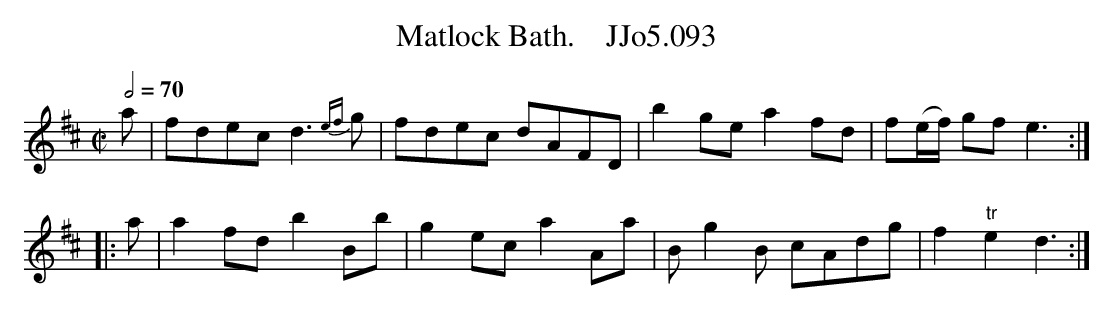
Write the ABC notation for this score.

X:1
T:Matlock Bath.    JJo5.093
Q:1/2=70
M:C|
L:1/8
K:D
a|fdec d3 {ef}g|fdec dAFD|b2 ge a2fd|f(e/f/) gf e3 :|
|:a|a2 fd b2 Bb|g2 ec a2 Aa|Bg2B cAdg|f2"tr"e2 d3 :|
